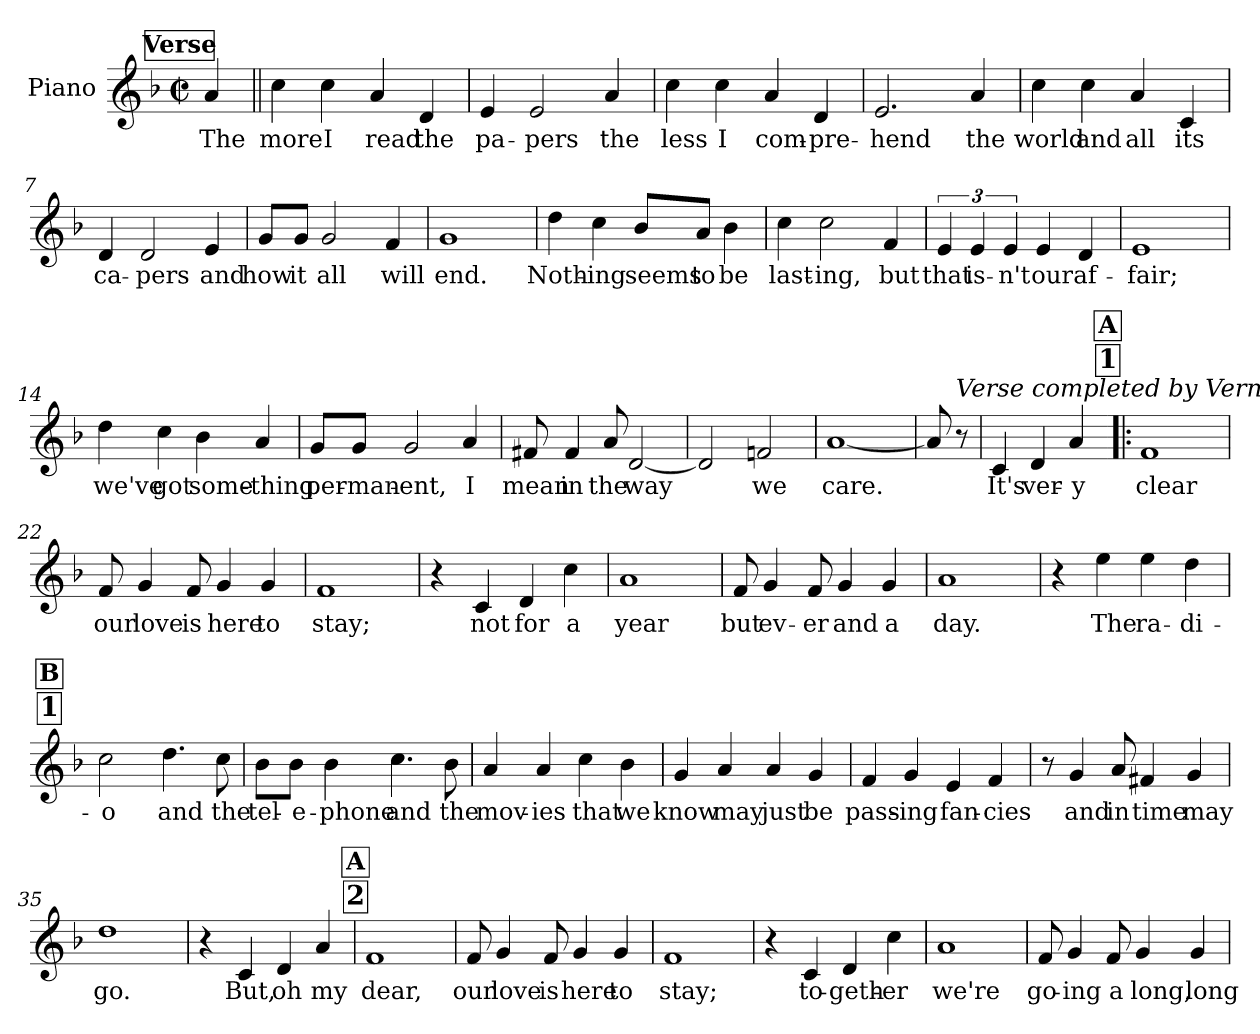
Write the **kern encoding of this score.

**kern	**text
*part1	*part1
*staff1	*staff1
*I"Piano	*
*I'Pno.	*
*clefG2	*
*k[b-]	*
*M2/2	*
*met(c|)	*
!!LO:REH:place=s1:a:fs=12:t=Verse
=1	=1
!	!LO:LY:b
4a/	The
=2||	=2||
!	!LO:LY:b
4cc\	more
!	!LO:LY:b
4cc\	I
!	!LO:LY:b
4a/	read
!	!LO:LY:b
4d/	the
=3	=3
!	!LO:LY:b
4e/	pa-
!	!LO:LY:b
2e/	-pers
!	!LO:LY:b
4a/	the
=4	=4
!	!LO:LY:b
4cc\	less
!	!LO:LY:b
4cc\	I
!	!LO:LY:b
4a/	com-
!	!LO:LY:b
4d/	-pre-
!!LO:LB:g=z
=5	=5
!	!LO:LY:b
2.e/	-hend
!	!LO:LY:b
4a/	the
=6	=6
!	!LO:LY:b
4cc\	world
!	!LO:LY:b
4cc\	and
!	!LO:LY:b
4a/	all
!	!LO:LY:b
4c/	its
=7	=7
!	!LO:LY:b
4d/	ca-
!	!LO:LY:b
2d/	-pers
!	!LO:LY:b
4e/	and
!!LO:LB:g=z
=8	=8
!	!LO:LY:b
8g/L	how
!	!LO:LY:b
8g/J	it
!	!LO:LY:b
2g/	all
!	!LO:LY:b
4f/	will
=9	=9
!	!LO:LY:b
1g	end.
=10	=10
!	!LO:LY:b
4dd\	Noth-
!	!LO:LY:b
4cc\	-ing
!	!LO:LY:b
8b-/L	seems
!	!LO:LY:b
8a/J	to
!	!LO:LY:b
4b-\	be
!!LO:LB:g=z
=11	=11
!	!LO:LY:b
4cc\	last-
!	!LO:LY:b
2cc\	-ing,
!	!LO:LY:b
4f/	but
=12	=12
!	!LO:LY:b
6e/	that
!	!LO:LY:b
6e/	is-
!	!LO:LY:b
6e/	-n't
!	!LO:LY:b
4e/	our
!	!LO:LY:b
4d/	af-
=13	=13
!	!LO:LY:b
1e	-fair;
!!LO:LB:g=z
=14	=14
!	!LO:LY:b
4dd\	we've
!	!LO:LY:b
4cc\	got
!	!LO:LY:b
4b-\	some-
!	!LO:LY:b
4a/	-thing
=15	=15
!	!LO:LY:b
8g/L	per-
!	!LO:LY:b
8g/J	-man-
!	!LO:LY:b
2g/	-ent,
!	!LO:LY:b
4a/	I
=16	=16
!	!LO:LY:b
8f#X/	mean
!	!LO:LY:b
4f#/	in
!	!LO:LY:b
8a/	the
!	!LO:LY:b
[2d/	way
!!LO:LB:g=z
=17	=17
2d/]	.
!	!LO:LY:b
2fni/	we
=18	=18
!	!LO:LY:b
[1a	care.
=19	=19
8a/]	.
!LO:TX:a:i:t=Verse completed by Vernon Duke, Oscar Levant, and Ira Gershwin following George Gershwin's death.	!
8r	.
!!LO:PB:g=z
=20	=20
!!LO:REH:place=s1:a:fs=12:t=refrain
*MM220	*
!	!LO:LY:b
4c/	It's
!	!LO:LY:b
4d/	ver-
!	!LO:LY:b
4a/	-y
!!LO:REH:place=s1:a:t=1
!!LO:REH:place=s1:a:fs=16:t=A
=21!|:	=21!|:
!	!LO:LY:b
1f	clear
=22	=22
!	!LO:LY:b
8f/	our
!	!LO:LY:b
4g/	love
!	!LO:LY:b
8f/	is
!	!LO:LY:b
4g/	here
!	!LO:LY:b
4g/	to
=23	=23
!	!LO:LY:b
1f	stay;
=24	=24
4r	.
!	!LO:LY:b
4c/	not
!	!LO:LY:b
4d/	for
!	!LO:LY:b
4cc\	a
!!LO:LB:g=z
=25	=25
!	!LO:LY:b
1a	year
=26	=26
!	!LO:LY:b
8f/	but
!	!LO:LY:b
4g/	ev-
!	!LO:LY:b
8f/	-er
!	!LO:LY:b
4g/	and
!	!LO:LY:b
4g/	a
=27	=27
!	!LO:LY:b
1a	day.
=28	=28
4r	.
!	!LO:LY:b
4ee\	The
!	!LO:LY:b
4ee\	ra-
!	!LO:LY:b
4dd\	-di-
!!LO:LB:g=z
!!LO:REH:place=s1:a:t=1
!!LO:REH:place=s1:a:fs=16:t=B
=29	=29
!	!LO:LY:b
2cc\	-o
!	!LO:LY:b
4.dd\	and
!	!LO:LY:b
8cc\	the
=30	=30
!	!LO:LY:b
8b-\L	tel-
!	!LO:LY:b
8b-\J	-e-
!	!LO:LY:b
4b-\	-phone
!	!LO:LY:b
4.cc\	and
!	!LO:LY:b
8b-\	the
=31	=31
!	!LO:LY:b
4a/	mov-
!	!LO:LY:b
4a/	-ies
!	!LO:LY:b
4cc\	that
!	!LO:LY:b
4b-\	we
=32	=32
!	!LO:LY:b
4g/	know
!	!LO:LY:b
4a/	may
!	!LO:LY:b
4a/	just
!	!LO:LY:b
4g/	be
!!LO:LB:g=z
=33	=33
!	!LO:LY:b
4f/	pass-
!	!LO:LY:b
4g/	-ing
!	!LO:LY:b
4e/	fan-
!	!LO:LY:b
4f/	-cies
=34	=34
8r	.
!	!LO:LY:b
4g/	and
!	!LO:LY:b
8a/	in
!	!LO:LY:b
4f#X/	time
!	!LO:LY:b
4g/	may
=35	=35
!	!LO:LY:b
1dd	go.
=36	=36
4r	.
!	!LO:LY:b
4c/	But,
!	!LO:LY:b
4d/	oh
!	!LO:LY:b
4a/	my
!!LO:LB:g=z
!!LO:REH:place=s1:a:t=2
!!LO:REH:place=s1:a:fs=16:t=A
=37	=37
!	!LO:LY:b
1f	dear,
=38	=38
!	!LO:LY:b
8f/	our
!	!LO:LY:b
4g/	love
!	!LO:LY:b
8f/	is
!	!LO:LY:b
4g/	here
!	!LO:LY:b
4g/	to
=39	=39
!	!LO:LY:b
1f	stay;
=40	=40
4r	.
!	!LO:LY:b
4c/	to-
!	!LO:LY:b
4d/	-geth-
!	!LO:LY:b
4cc\	-er
!!LO:LB:g=z
=41	=41
!	!LO:LY:b
1a	we're
=42	=42
!	!LO:LY:b
8f/	go-
!	!LO:LY:b
4g/	-ing
!	!LO:LY:b
8f/	a
!	!LO:LY:b
4g/	long,
!	!LO:LY:b
4g/	long
=	=
*-	*-
